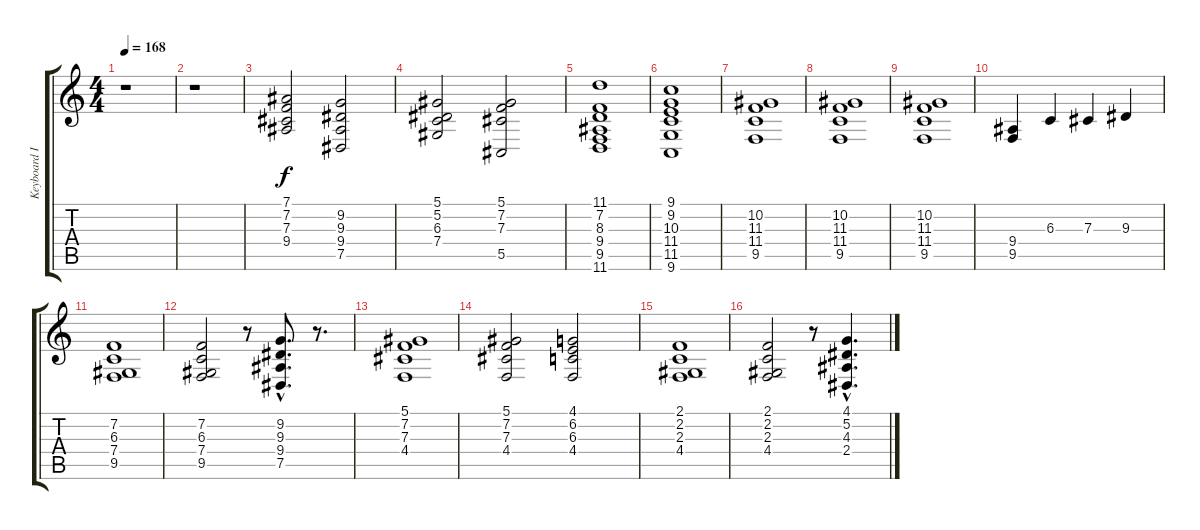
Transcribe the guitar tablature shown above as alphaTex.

\track ("Keyboard II" "Keyboard I") {instrument choiraahs}
\staff {score tabs}
\tuning (Eb4 Bb3 Gb3 Db3 Ab2 Eb2) {hide}
\ts (4 4)
\tempo 168
\clef g2
\ks c
r.1{dy f} |
r.1 |
(7.1 7.2 7.3 9.4).2 (9.2 9.3 9.4 7.5).2 |
(5.1 5.2 6.3 7.4).2 (5.1 7.2 7.3 5.5).2 |
(11.1 7.2 8.3 9.4 9.5 11.6).1 |
(9.1 9.2 10.3 11.4 11.5 9.6).1 |
(10.2 11.3 11.4 9.5).1 |
(10.2 11.3 11.4 9.5).1 |
(10.2 11.3 11.4 9.5).1 |
(9.4 9.5).4 6.3.4 7.3.4 9.3.4 |
(7.2 6.3 7.4 9.5).1 |
(7.2 6.3 7.4 9.5).2 r.8 (9.2{hac} 9.3{hac} 9.4{hac} 7.5{hac}).8{d} r.8{d} |
(5.1 7.2 7.3 4.4).1 |
(5.1 7.2 7.3 4.4).2 (4.1 6.2 6.3 4.4).2 |
(2.1 2.2 2.3 4.4).1 |
(2.1 2.2 2.3 4.4).2 r.8 (4.1{hac} 5.2{hac} 4.3{hac} 2.4{hac}).4{d}
